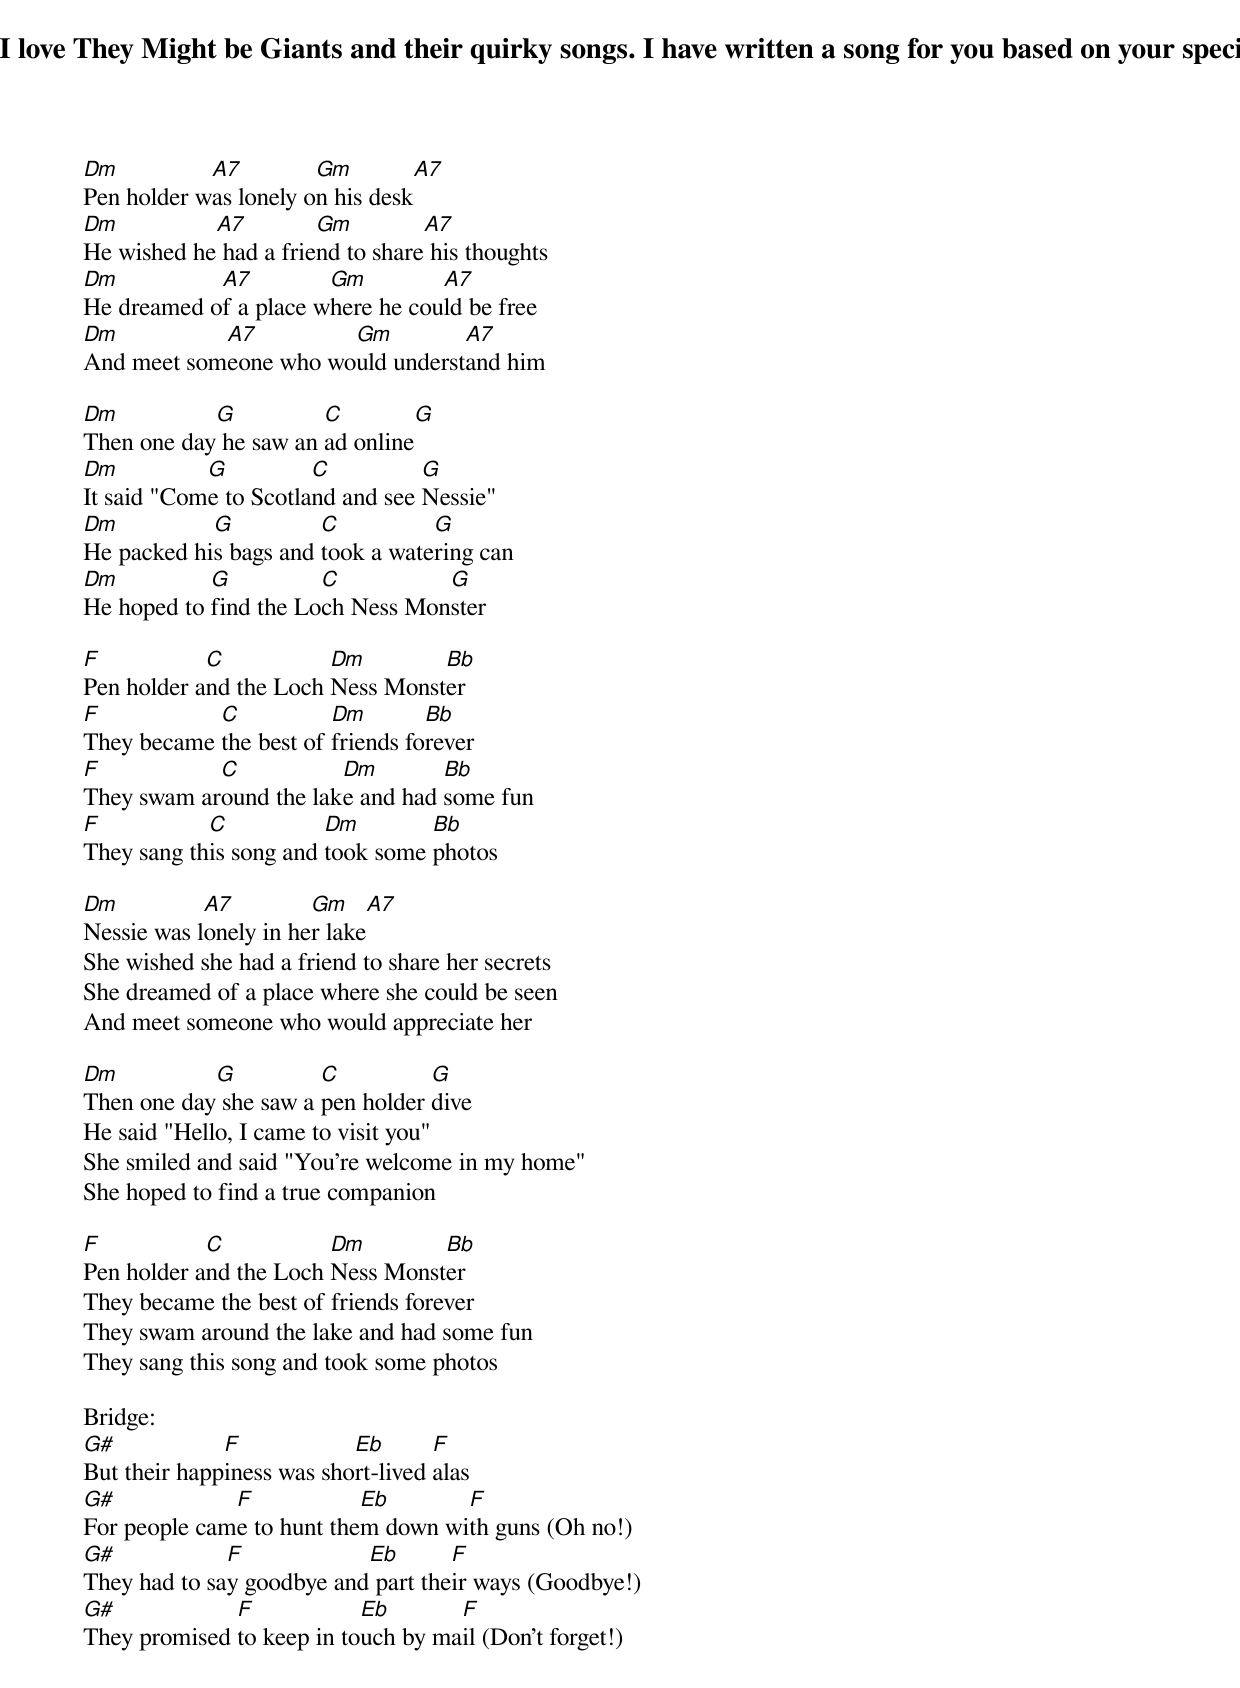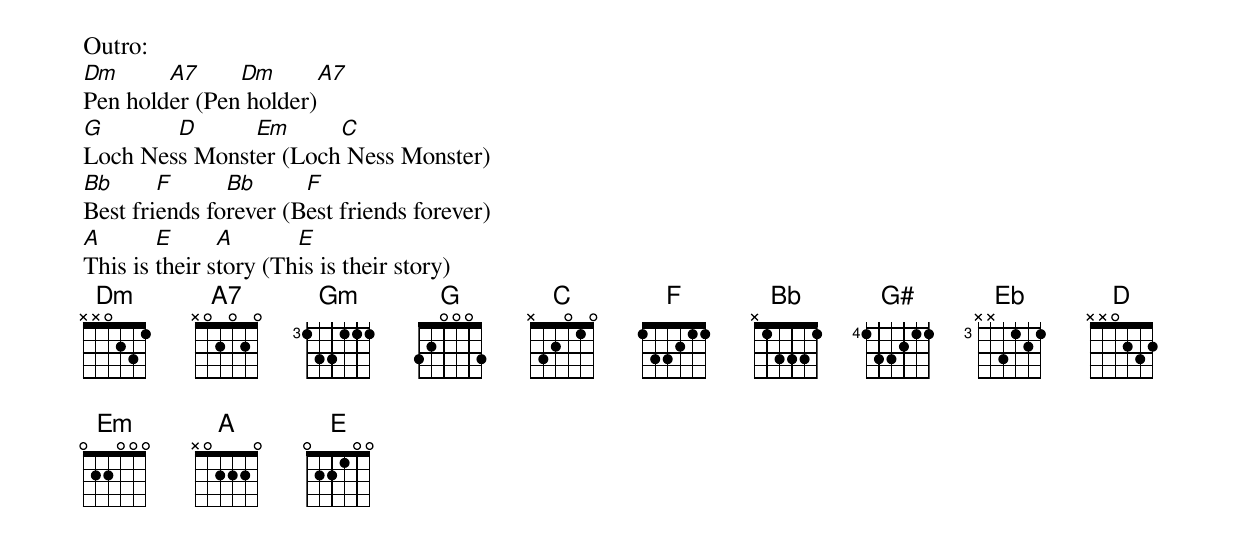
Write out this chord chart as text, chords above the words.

I'm glad you asked. I love They Might be Giants and their quirky songs. I have written a song for you based on your specifications. Here it is:

Dm          A7         Gm         A7
Pen holder was lonely on his desk
Dm          A7         Gm         A7
He wished he had a friend to share his thoughts
Dm          A7         Gm         A7
He dreamed of a place where he could be free
Dm          A7         Gm         A7
And meet someone who would understand him

Dm          G          C          G
Then one day he saw an ad online
Dm          G          C          G
It said "Come to Scotland and see Nessie"
Dm          G          C          G
He packed his bags and took a watering can
Dm          G          C          G
He hoped to find the Loch Ness Monster

F           C           Dm        Bb
Pen holder and the Loch Ness Monster
F           C           Dm        Bb
They became the best of friends forever
F           C           Dm        Bb
They swam around the lake and had some fun
F           C           Dm        Bb
They sang this song and took some photos

Dm          A7         Gm         A7
Nessie was lonely in her lake
She wished she had a friend to share her secrets
She dreamed of a place where she could be seen
And meet someone who would appreciate her

Dm          G          C          G
Then one day she saw a pen holder dive
He said "Hello, I came to visit you"
She smiled and said "You're welcome in my home"
She hoped to find a true companion

F           C           Dm        Bb
Pen holder and the Loch Ness Monster
They became the best of friends forever
They swam around the lake and had some fun
They sang this song and took some photos

Bridge:
G#            F            Eb       F
But their happiness was short-lived alas
G#            F            Eb       F
For people came to hunt them down with guns (Oh no!)
G#            F            Eb       F
They had to say goodbye and part their ways (Goodbye!)
G#            F            Eb       F
They promised to keep in touch by mail (Don't forget!)

Outro:
Dm      A7     Dm      A7
Pen holder (Pen holder)
G       D      Em      C
Loch Ness Monster (Loch Ness Monster)
Bb      F      Bb      F
Best friends forever (Best friends forever)
A       E      A       E
This is their story (This is their story)
